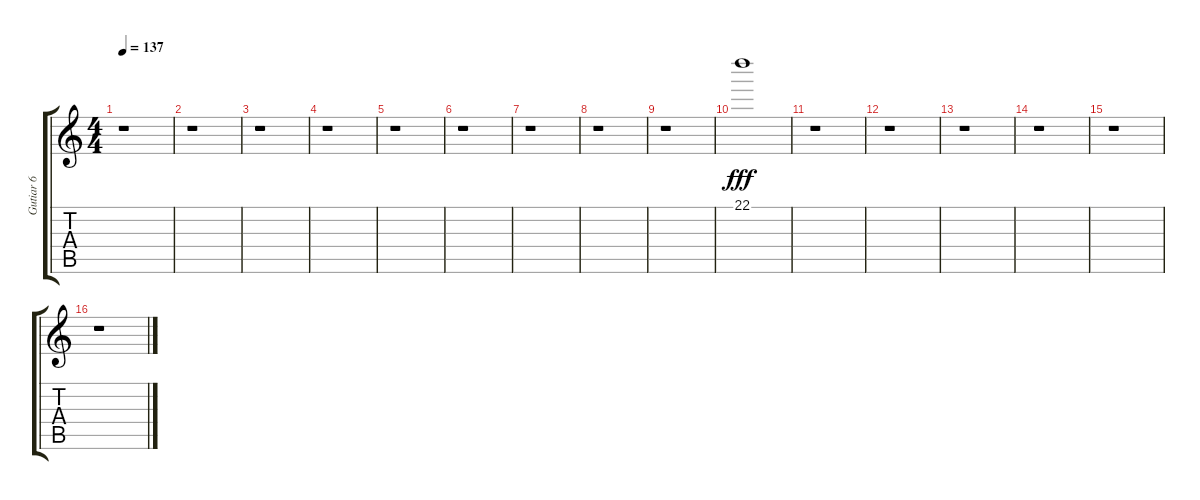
\track ("Gutiar 6" "Gutiar 6") {instrument distortionguitar}
\staff {score tabs}
\tuning (E4 B3 G3 D3 A2 E2) {hide}
\ts (4 4)
\tempo 137
\clef g2
\ks c
r.1{dy fff} |
r.1 |
r.1 |
r.1 |
r.1 |
r.1 |
r.1 |
r.1 |
r.1 |
22.1.1 |
r.1 |
r.1 |
r.1 |
r.1 |
r.1 |
r.1
